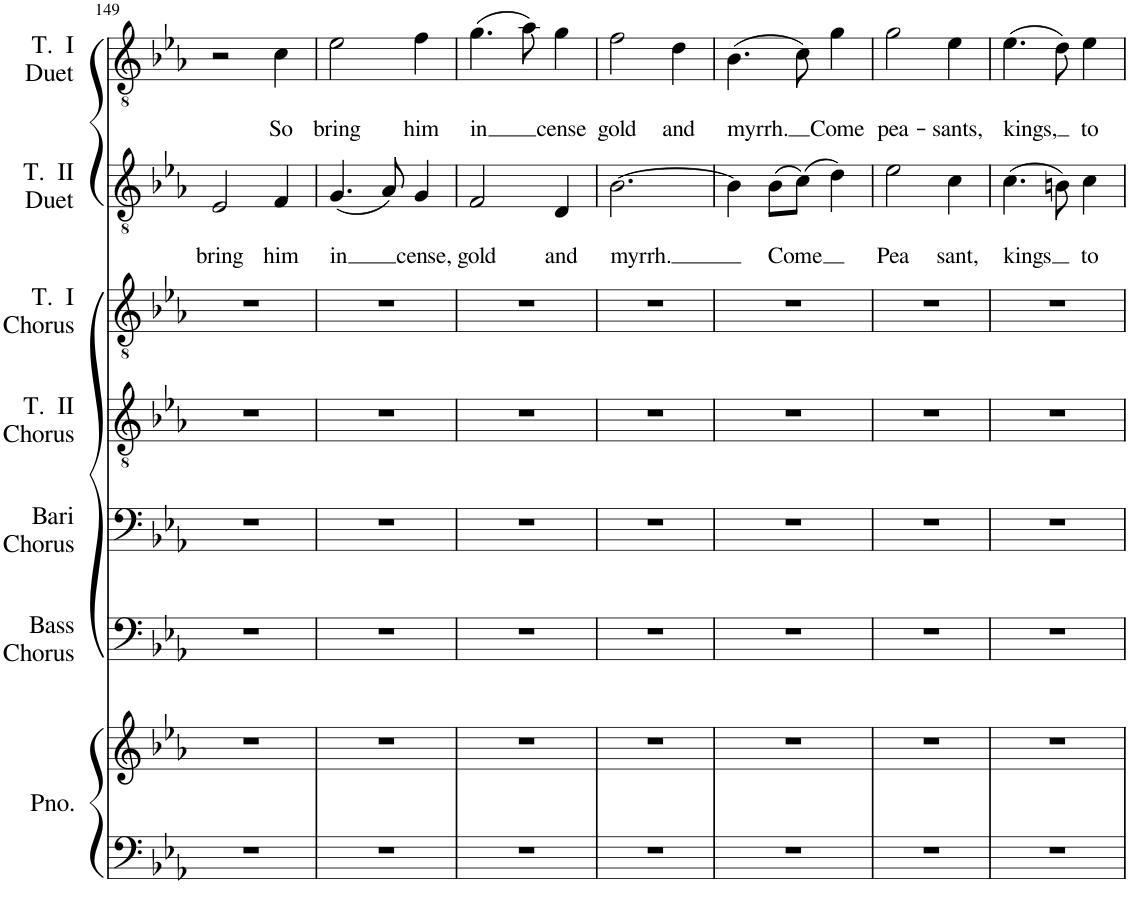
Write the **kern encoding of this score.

**kern	**kern	**kern	**kern	**kern	**kern	**kern	**text	**text	**kern	**text	**text
*part7	*part7	*part6	*part5	*part4	*part3	*part2	*part2	*part2	*part1	*part1	*part1
*staff8	*staff7	*staff6	*staff5	*staff4	*staff3	*staff2	*staff2	*staff2	*staff1	*staff1	*staff1
*I"Piano	*	*I"Bass Chorus	*I"Baritone Chorus	*I"Tenor II Chorus	*I"Tenor I Chorus	*I"Tenor II Duet	*	*	*I"Tenor I Duet	*	*
*I'Pno.	*	*I'Bass Chorus	*I'Bari Chorus	*I'T.  II Chorus	*I'T.  I Chorus	*I'T.  II Duet	*	*	*I'T.  I Duet	*	*
!!LO:PB:g=z
*clefF4	*clefG2	*clefF4	*clefF4	*clefGv2	*clefGv2	*clefGv2	*	*	*clefGv2	*	*
*k[b-e-a-]	*k[b-e-a-]	*k[b-e-a-]	*k[b-e-a-]	*k[b-e-a-]	*k[b-e-a-]	*k[b-e-a-]	*	*	*k[b-e-a-]	*	*
*M3/4	*M3/4	*M3/4	*M3/4	*M3/4	*M3/4	*M3/4	*	*	*M3/4	*	*
=149	=149	=149	=149	=149	=149	=149	=149	=149	=149	=149	=149
!	!	!	!	!	!	!	!	!LO:LY:b	!	!	!
2.r	2.r	2.r	2.r	2.r	2.r	2E-/	.	bring	2r	.	.
!	!	!	!	!	!	!	!	!LO:LY:b	!	!	!LO:LY:b
.	.	.	.	.	.	4F/	.	him	4c\	.	So
=150	=150	=150	=150	=150	=150	=150	=150	=150	=150	=150	=150
!	!	!	!	!	!	!	!	!LO:LY:b	!	!	!LO:LY:b
2.r	2.r	2.r	2.r	2.r	2.r	(4.G/	.	in	2e-\	.	bring
.	.	.	.	.	.	8A-/)	.	.	.	.	.
!	!	!	!	!	!	!	!	!LO:LY:b	!	!	!LO:LY:b
.	.	.	.	.	.	4G/	.	cense,	4f\	.	him
=151	=151	=151	=151	=151	=151	=151	=151	=151	=151	=151	=151
!	!	!	!	!	!	!	!	!LO:LY:b	!	!	!LO:LY:b
2.r	2.r	2.r	2.r	2.r	2.r	2F/	.	gold	(4.g\	.	in
.	.	.	.	.	.	.	.	.	8a-\)	.	.
!	!	!	!	!	!	!	!	!LO:LY:b	!	!	!LO:LY:b
.	.	.	.	.	.	4D/	.	and	4g\	.	cense
=152	=152	=152	=152	=152	=152	=152	=152	=152	=152	=152	=152
!	!	!	!	!	!	!	!	!LO:LY:b	!	!	!LO:LY:b
2.r	2.r	2.r	2.r	2.r	2.r	[2.B-\	.	myrrh.	2f\	.	gold
!	!	!	!	!	!	!	!	!	!	!	!LO:LY:b
.	.	.	.	.	.	.	.	.	4d\	.	and
=153	=153	=153	=153	=153	=153	=153	=153	=153	=153	=153	=153
!	!	!	!	!	!	!	!	!	!	!	!LO:LY:b
2.r	2.r	2.r	2.r	2.r	2.r	4B-\]	.	.	(4.B-\	.	myrrh.
!	!	!	!	!	!	!	!	!LO:LY:b	!	!	!
.	.	.	.	.	.	(8B-\L	.	Come	.	.	.
.	.	.	.	.	.	(8c\J)	.	.	8c\)	.	.
!	!	!	!	!	!	!	!	!	!	!	!LO:LY:b
.	.	.	.	.	.	4d\)	.	.	4g\	.	Come
=154	=154	=154	=154	=154	=154	=154	=154	=154	=154	=154	=154
!	!	!	!	!	!	!	!	!LO:LY:b	!	!	!LO:LY:b
2.r	2.r	2.r	2.r	2.r	2.r	2e-\	.	Pea	2g\	.	pea-
!	!	!	!	!	!	!	!	!LO:LY:b	!	!	!LO:LY:b
.	.	.	.	.	.	4c\	.	-sant,	4e-\	.	-sants,
=155	=155	=155	=155	=155	=155	=155	=155	=155	=155	=155	=155
!	!	!	!	!	!	!	!	!LO:LY:b	!	!	!LO:LY:b
2.r	2.r	2.r	2.r	2.r	2.r	(4.c\	.	kings	(4.e-\	.	kings,
.	.	.	.	.	.	8Bn\)	.	.	8d\)	.	.
!	!	!	!	!	!	!	!	!LO:LY:b	!	!	!LO:LY:b
.	.	.	.	.	.	4c\	.	to	4e-\	.	to
=	=	=	=	=	=	=	=	=	=	=	=
*-	*-	*-	*-	*-	*-	*-	*-	*-	*-	*-	*-
